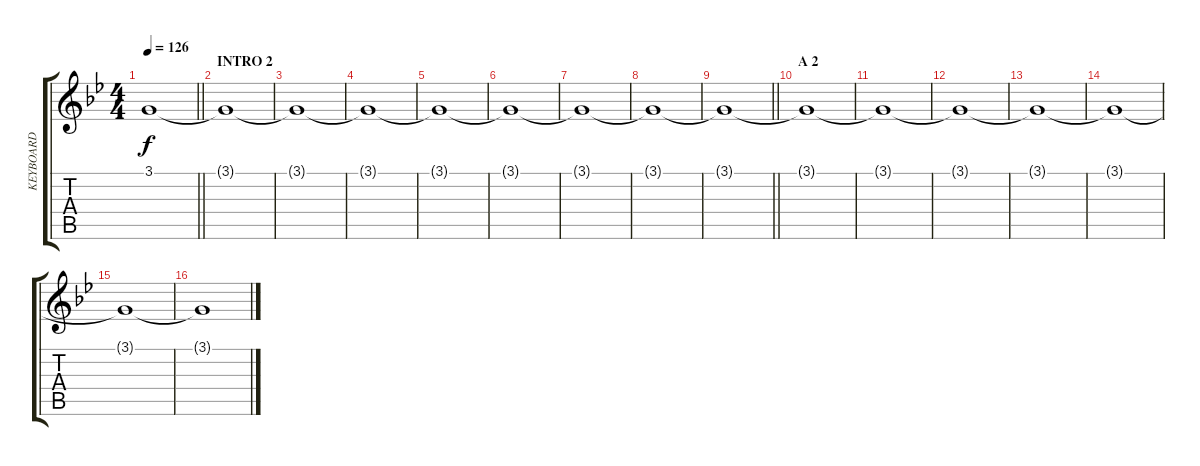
\track ("KEYBOARD" "KEYBOARD") {instrument stringensemble1}
\staff {score tabs}
\tuning (E4 B3 G3 D3 A2 E2) {hide}
\ts (4 4)
\tempo 126
\clef g2
\barLineRight lightlight
\ks bb
3.1{t}.1{dy f} |
\section ("" "INTRO 2")
3.1{t}.1 |
3.1{t}.1 |
3.1{t}.1 |
3.1{t}.1 |
3.1{t}.1 |
3.1{t}.1 |
3.1{t}.1 |
\barLineRight lightlight
3.1{t}.1 |
\section ("" "A 2")
3.1{t}.1 |
3.1{t}.1 |
3.1{t}.1 |
3.1{t}.1 |
3.1{t}.1 |
3.1{t}.1 |
3.1{t}.1
